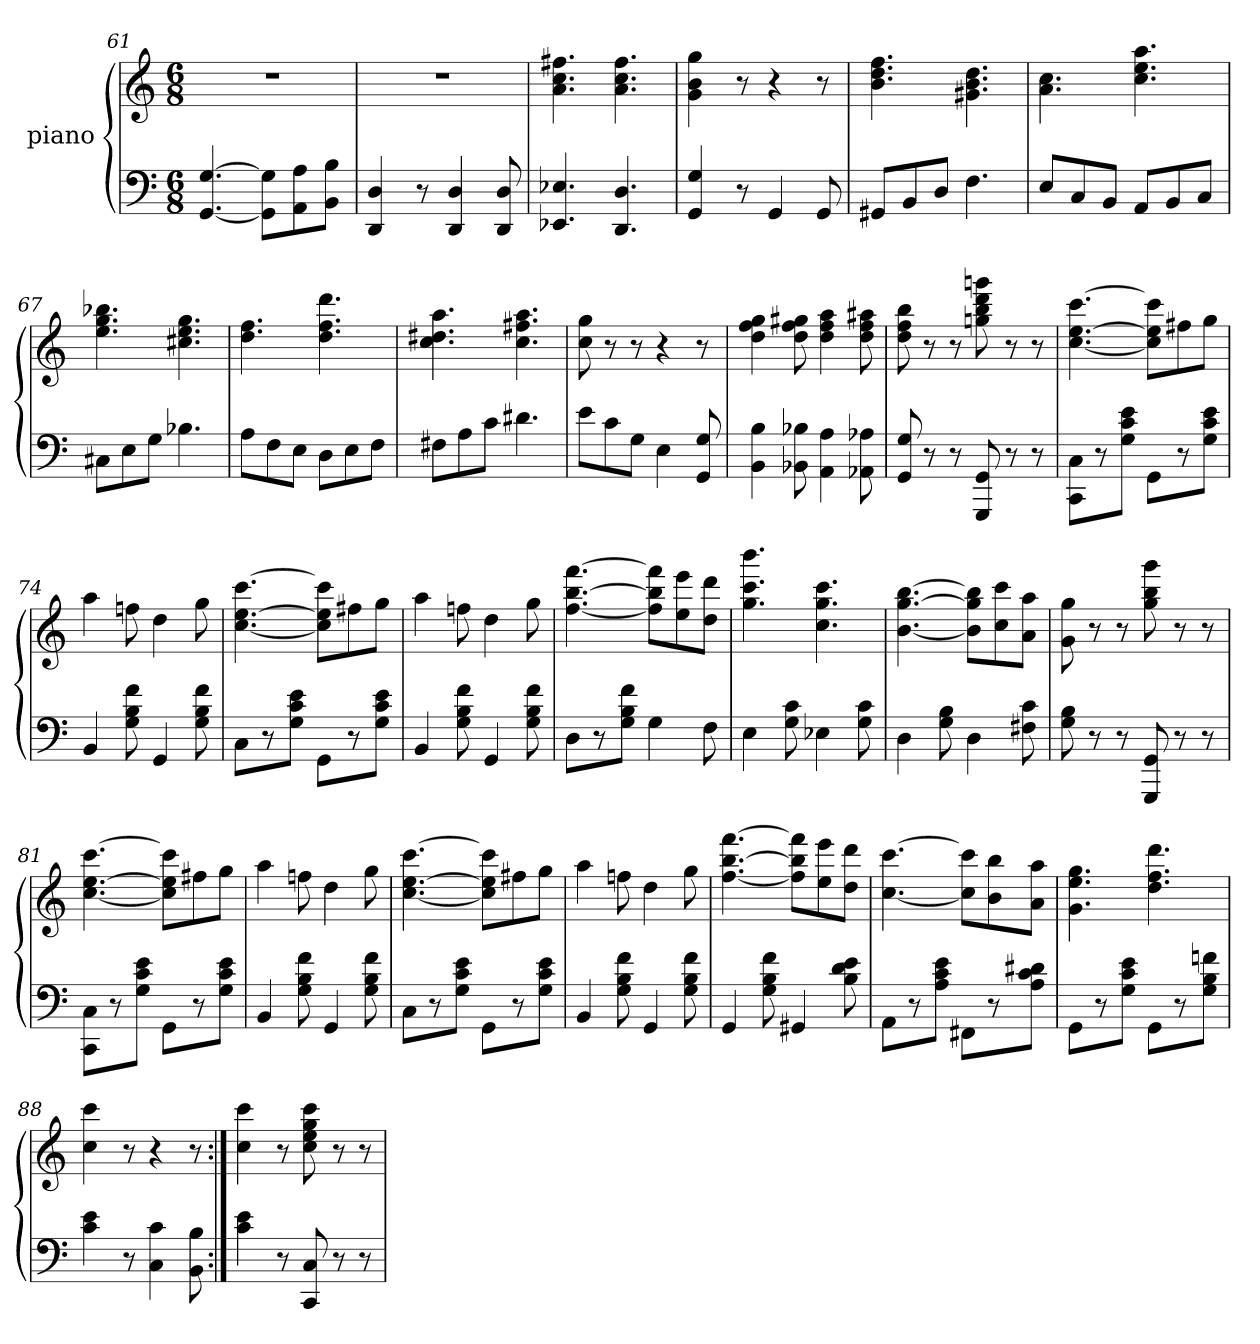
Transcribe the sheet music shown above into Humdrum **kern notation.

**kern	**kern
*part2	*part1
*staff2	*staff1
*I"piano	*I"piano
*clefF4	*clefG2
*k[]	*k[]
*M6/8	*M6/8
=61	=61
[4.G [4.GG	2.r
8G] 8GG]L	.
8A 8AA	.
8B 8BBJ	.
=62	=62
4D 4DD	2.r
8r	.
4D 4DD	.
8D 8DD	.
=63	=63
4.E-X 4.EE-X	4.ff#X 4.cc 4.a
4.D 4.DD	4.ff# 4.cc 4.a
=64	=64
4G 4GG	4gg 4b 4g
8r	8r
4GG	4r
8GG	8r
=65	=65
8GG#XL	4.ff 4.dd 4.b
8BB	.
8DJ	.
4.F	4.dd 4.b 4.g#X
=66	=66
8EL	4.cc 4.a
8C	.
8BBJ	.
8AAL	4.aa 4.ee 4.cc
8BB	.
8CJ	.
=67	=67
8C#XL	4.bb-X 4.gg 4.ee
8E	.
8GJ	.
4.B-X	4.gg 4.ee 4.cc#X
=68	=68
8AL	4.ff 4.dd
8F	.
8EJ	.
8DL	4.ddd 4.ff 4.dd
8E	.
8FJ	.
=69	=69
8F#XL	4.aa 4.dd#X 4.cc
8A	.
8cJ	.
4.d#X	4.aa 4.ff#X 4.cc
=70	=70
8eL	8gg 8cc
8c	8r
8GJ	8r
4E	4r
8G 8GG	8r
=71	=71
4B 4BB	4gg 4ff 4dd
8B-X 8BB-X	8gg#X 8ff 8dd
4A 4AA	4aa 4ff 4dd
8A-X 8AA-X	8aa#X 8ff 8dd
=72	=72
8G 8GG	8bb 8ff 8dd
8r	8r
8r	8r
8GG 8GGG	8gggn 8ddd 8bb 8ggn
8r	8r
8r	8r
=73	=73
8C 8CCL	[4.ccc [4.ee [4.cc
8r	.
8e 8c 8GJ	.
8GGL	8ccc] 8ee] 8cc]L
8r	8ff#X
8e 8c 8GJ	8ggJ
=74	=74
4BB	4aa
8f 8B 8G	8ffn
4GG	4dd
8f 8B 8G	8gg
=75	=75
8CL	[4.ccc [4.ee [4.cc
8r	.
8e 8c 8GJ	.
8GGL	8ccc] 8ee] 8cc]L
8r	8ff#X
8e 8c 8GJ	8ggJ
=76	=76
4BB	4aa
8f 8B 8G	8ffn
4GG	4dd
8f 8B 8G	8gg
=77	=77
8DL	[4.fff [4.bb [4.ff
8r	.
8f 8B 8GJ	.
4G	8fff] 8bb] 8ff]L
.	8eee 8ee
8F	8ddd 8ddJ
=78	=78
4E	4.bbb 4.ccc 4.gg
8c 8G	.
4E-X	4.ccc 4.gg 4.cc
8c 8G	.
=79	=79
4D	[4.bb [4.gg [4.b
8B 8G	.
4D	8bb] 8gg] 8b]L
.	8ccc 8cc
8c 8F#X	8aa 8aJ
=80	=80
8B 8G	8gg 8g
8r	8r
8r	8r
8GG 8GGG	8ggg 8bb 8gg
8r	8r
8r	8r
=81	=81
8C 8CCL	[4.ccc [4.ee [4.cc
8r	.
8e 8c 8GJ	.
8GGL	8ccc] 8ee] 8cc]L
8r	8ff#X
8e 8c 8GJ	8ggJ
=82	=82
4BB	4aa
8f 8B 8G	8ffn
4GG	4dd
8f 8B 8G	8gg
=83	=83
8CL	[4.ccc [4.ee [4.cc
8r	.
8e 8c 8GJ	.
8GGL	8ccc] 8ee] 8cc]L
8r	8ff#X
8e 8c 8GJ	8ggJ
=84	=84
4BB	4aa
8f 8B 8G	8ffn
4GG	4dd
8f 8B 8G	8gg
=85	=85
4GG	[4.fff [4.bb [4.ff
8f 8B 8G	.
4GG#X	8fff] 8bb] 8ff]L
.	8eee 8ee
8e 8d 8B	8ddd 8ddJ
=86	=86
8AAL	[4.ccc [4.cc
8r	.
8e 8c 8AJ	.
8FF#XL	8ccc] 8cc]L
8r	8bb 8b
8d#X 8c 8AJ	8aa 8aJ
=87	=87
8GGL	4.gg 4.ee 4.g
8r	.
8e 8c 8GJ	.
8GGL	4.ddd 4.ff 4.dd
8r	.
8fn 8B 8GJ	.
=88	=88
4e 4c	4ccc 4cc
8r	8r
4c 4C	4r
8B 8BB	8r
=89:|!	=89:|!
4e 4c	4ccc 4cc
8r	8r
8C 8CC	8ccc 8gg 8ee 8cc
8r	8r
8r	8r
=	=
*-	*-
